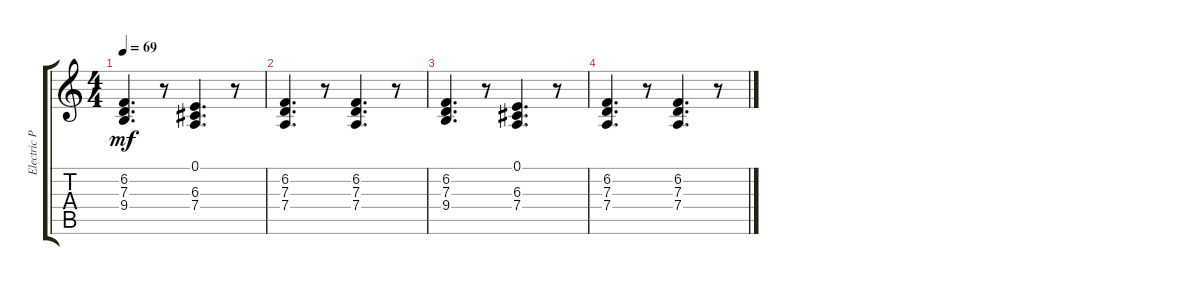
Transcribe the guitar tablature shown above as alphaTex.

\track ("Electric Piano (Mick)" "Electric P") {instrument electricpiano1}
\staff {score tabs}
\tuning (E4 B3 G3 D3 A2 E2) {hide}
\ts (4 4)
\tempo 69
\clef g2
\ks c
(6.2 7.3 9.4).4{d dy mf} r.8 (0.1 6.3 7.4).4{d} r.8 |
(6.2 7.3 7.4).4{d} r.8 (6.2 7.3 7.4).4{d} r.8 |
(6.2 7.3 9.4).4{d} r.8 (0.1 6.3 7.4).4{d} r.8 |
(6.2 7.3 7.4).4{d} r.8 (6.2 7.3 7.4).4{d} r.8
